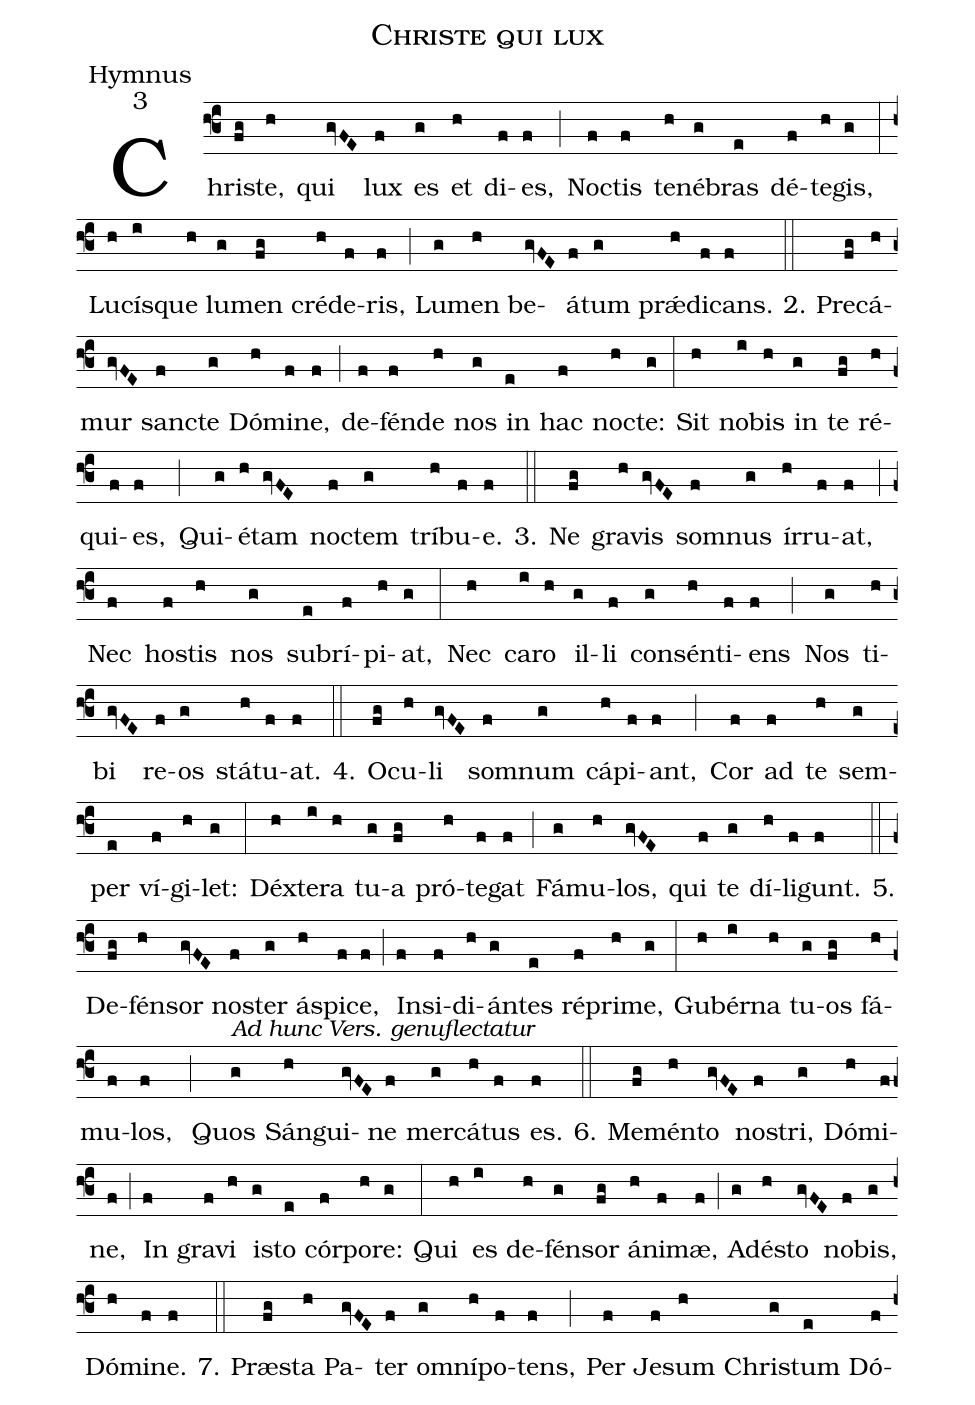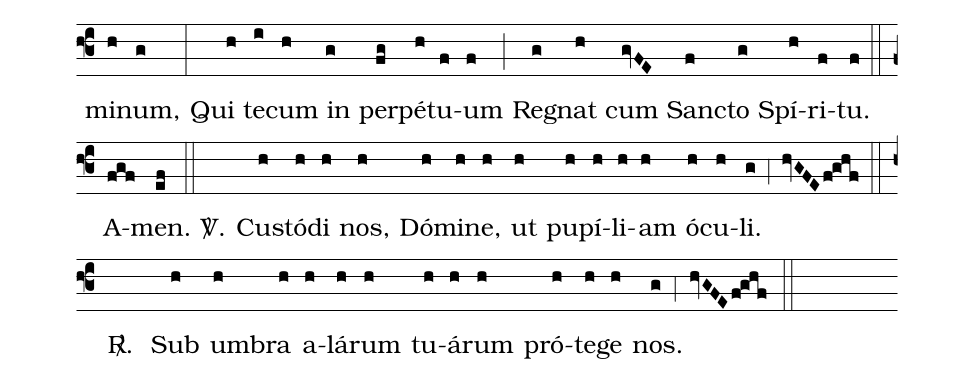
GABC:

name:Christe qui lux;
office-part:Hymnus;
mode:3;
%%
(f3) Chri(fg)ste,(h) qui(gvFE) lux(f) es(g) et(h) di(f)es,(f) (;) No(f)ctis(f) te(h)né(g)bras(e) dé(f)te(h)gis,(g) (:)
Lu(h)cí(i)sque(h) lu(g)men(fg) cré(h)de(f)ris,(f) (;) Lu(g)men(h) be(gvFE)á(f)tum(g) pr{<sp>'ae</sp>}(h)di(f)cans.(f) 2.(::) Pre(fg)cá(h)mur(gvFE) san(f)cte(g) Dó(h)mi(f)ne,(f) (;) de(f)fén(f)de(h) nos(g) in(e) hac(f) no(h)cte:(g) (:)
Sit(h) no(i)bis(h) in(g) te(fg) ré(h)qui(f)es,(f) (;) Qui(g)é(h)tam(gvFE) no(f)ctem(g) trí(h)bu(f)e.(f) 3.(::) Ne(fg) gra(h)vis(gvFE) so(f)mnus(g) ír(h)ru(f)at,(f) (;) Nec(f) ho(f)stis(h) nos(g) su(e)brí(f)pi(h)at,(g) (:)
Nec(h) ca(i)ro(h) il(g)li(f) con(g)sén(h)ti(f)ens(f) (;) Nos(g) ti(h)bi(gvFE) re(f)os(g) stá(h)tu(f)at.(f) 4.(::) O(fg)cu(h)li(gvFE) so(f)mnum(g) cá(h)pi(f)ant,(f) (;) Cor(f) ad(f) te(h) sem(g)per(e) ví(f)gi(h)let:(g) (:)
Déx(h)te(i)ra(h) tu(g)a(fg) pró(h)te(f)gat(f) (;) Fá(g)mu(h)los,(gvFE) qui(f) te(g) dí(h)li(f)gunt.(f) 5.(::) De(fg)fén(h)sor(gvFE) no(f)ster(g) á(h)spi(f)ce,(f) (;) In(f)si(f)di(h)án(g)tes(e) ré(f)pri(h)me,(g) (:)
Gu(h)bér(i)na(h) tu(g)os(fg) fá(h)mu(f)los,(f) (;) <alt>Ad hunc Vers. genuflectatur</alt> Quos(g) Sán(h)gui(gvFE)ne(f) mer(g)cá(h)tus(f) es.(f) 6.(::) Me(fg)mén(h)to(gvFE) no(f)stri,(g) Dó(h)mi(f)ne,(f) (;) In(f) gra(f)vi(h) i(g)sto(e) cór(f)po(h)re:(g) (:)
Qui(h) es(i) de(h)fén(g)sor(fg) á(h)ni(f)mæ,(f) (;) A(g)dé(h)sto(gvFE) no(f)bis,(g) Dó(h)mi(f)ne.(f) 7.(::) Præ(fg)sta(h) Pa(gvFE)ter(f) o(g)mní(h)po(f)tens,(f) (;) Per(f) Je(f)sum(h) Chri(g)stum(e) Dó(f)mi(h)num,(g) (:)
Qui(h) te(i)cum(h) in(g) per(fg)pé(h)tu(f)um(f) (;) Re(g)gnat(h) cum(gvFE) San(f)cto(g) Spí(h)ri(f)tu.(f) (::)
A(fgf)men.(ef) (::)

<sp>V/</sp>.() Cu(h)stó(h)di(h) nos,(h) Dó(h)mi(h)ne,(h) ut(h) pu(h)pí(h)li(h)am(h) ó(h)cu(h)li.(g) (,4) (hvGFEf!ghf) (::)
<sp>R/</sp>.() Sub(h) um(h)bra(h) a(h)lá(h)rum(h) tu(h)á(h)rum(h) pró(h)te(h)ge(h) nos.(g) (,4) (hvGFE/f!ghf) (::)
